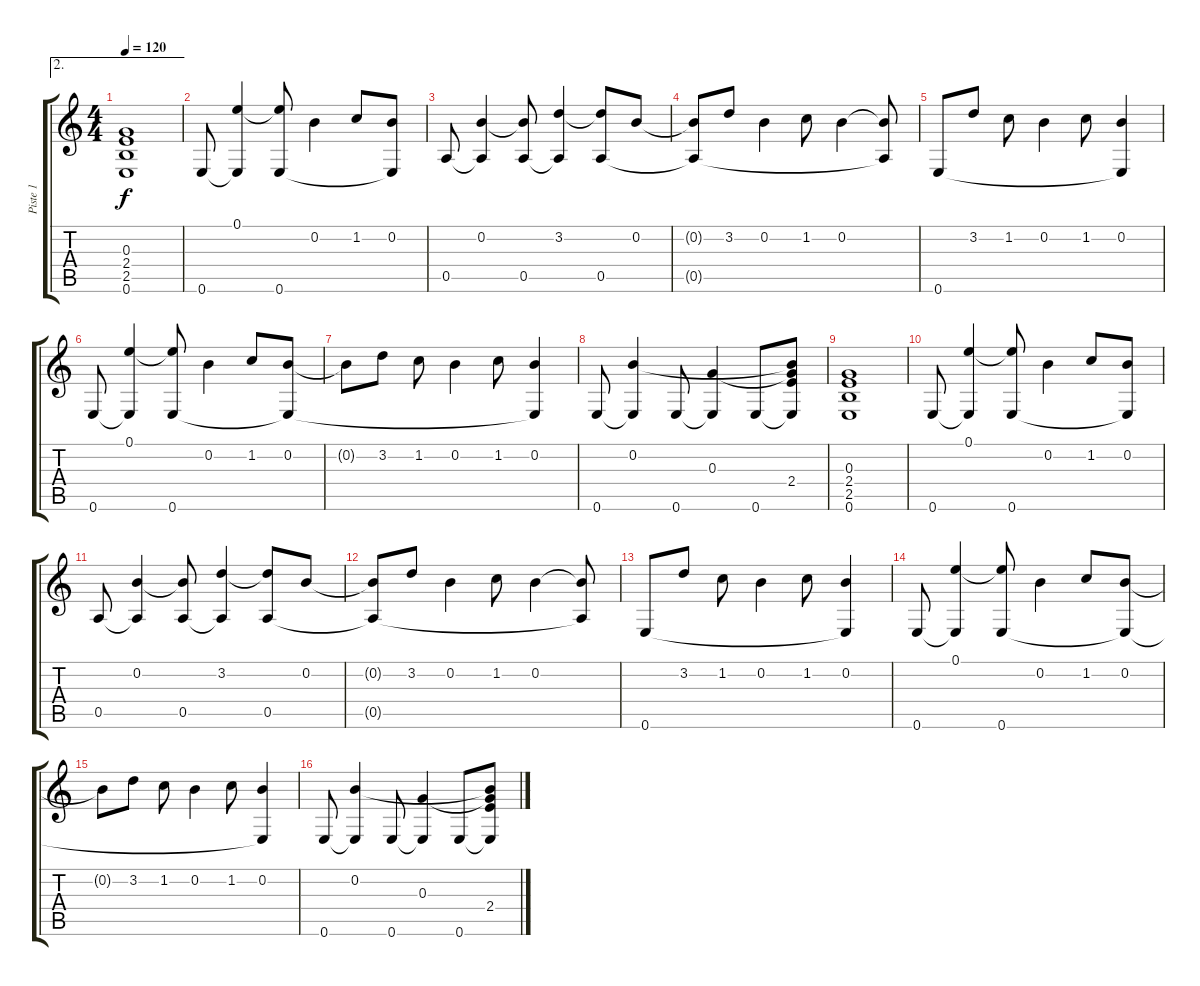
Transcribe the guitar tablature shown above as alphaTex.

\track ("Piste 1" "Piste 1") {instrument electricguitarclean}
\staff {score tabs}
\tuning (E4 B3 G3 D3 A2 E2) {hide}
\ae 2
\ts (4 4)
\tempo 120
\clef g2
\ks c
(0.3 2.4 2.5 0.6).1{dy f} |
0.6.8 (0.1 0.6{t}).4 (0.1{t} 0.6).8 0.2.4 1.2.8 (0.2 0.6{t}).8 |
0.5.8 (0.2 0.5{t}).4 (0.2{t} 0.5).8 (3.2 0.5{t}).4 (3.2{t} 0.5).8 0.2.8 |
(0.2{t} 0.5{t}).8 3.2.8 0.2.4 1.2.8 0.2.4 (0.2{t} 0.5{t}).8 |
0.6.8 3.2.8 1.2.8 0.2.4 1.2.8 (0.2 0.6{t}).4 |
0.6.8 (0.1 0.6{t}).4 (0.1{t} 0.6).8 0.2.4 1.2.8 (0.2 0.6{t}).8 |
0.2{t}.8 3.2.8 1.2.8 0.2.4 1.2.8 (0.2 0.6{t}).4 |
0.6.8 (0.2 0.6{t}).4 0.6.8 (0.3 0.6{t}).4 0.6.8 (0.2{t} 0.3{t} 2.4 0.6{t}).8 |
(0.3 2.4 2.5 0.6).1 |
0.6.8 (0.1 0.6{t}).4 (0.1{t} 0.6).8 0.2.4 1.2.8 (0.2 0.6{t}).8 |
0.5.8 (0.2 0.5{t}).4 (0.2{t} 0.5).8 (3.2 0.5{t}).4 (3.2{t} 0.5).8 0.2.8 |
(0.2{t} 0.5{t}).8 3.2.8 0.2.4 1.2.8 0.2.4 (0.2{t} 0.5{t}).8 |
0.6.8 3.2.8 1.2.8 0.2.4 1.2.8 (0.2 0.6{t}).4 |
0.6.8 (0.1 0.6{t}).4 (0.1{t} 0.6).8 0.2.4 1.2.8 (0.2 0.6{t}).8 |
0.2{t}.8 3.2.8 1.2.8 0.2.4 1.2.8 (0.2 0.6{t}).4 |
0.6.8 (0.2 0.6{t}).4 0.6.8 (0.3 0.6{t}).4 0.6.8 (0.2{t} 0.3{t} 2.4 0.6{t}).8
